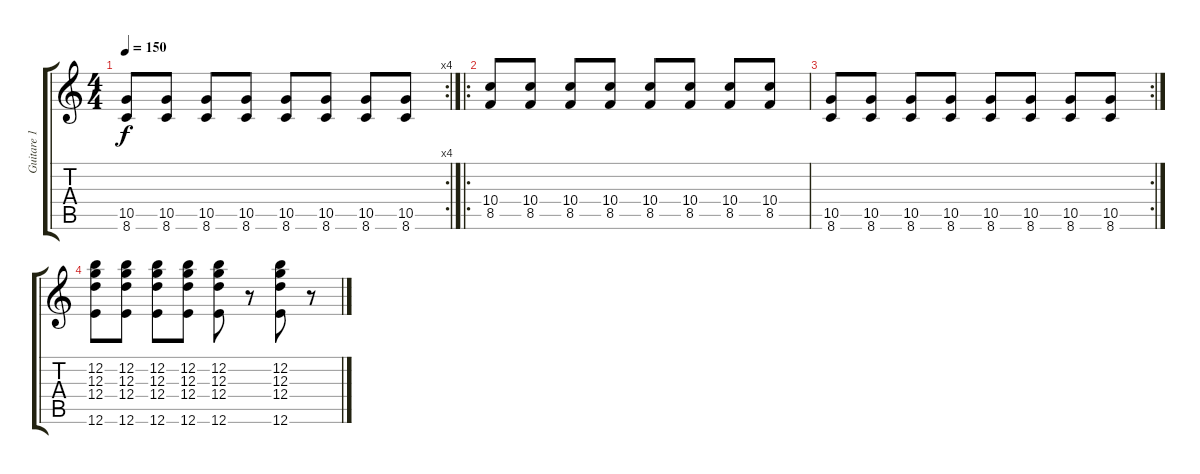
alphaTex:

\track ("Guitare 1" "Guitare 1") {instrument distortionguitar}
\staff {score tabs}
\tuning (E4 B3 G3 D3 A2 E2) {hide}
\rc 4
\ts (4 4)
\tempo 150
\clef g2
\ks c
(10.5 8.6).8{dy f} (10.5 8.6).8 (10.5 8.6).8 (10.5 8.6).8 (10.5 8.6).8 (10.5 8.6).8 (10.5 8.6).8 (10.5 8.6).8 |
\ro
(10.4 8.5).8 (10.4 8.5).8 (10.4 8.5).8 (10.4 8.5).8 (10.4 8.5).8 (10.4 8.5).8 (10.4 8.5).8 (10.4 8.5).8 |
\rc 2
(10.5 8.6).8 (10.5 8.6).8 (10.5 8.6).8 (10.5 8.6).8 (10.5 8.6).8 (10.5 8.6).8 (10.5 8.6).8 (10.5 8.6).8 |
(12.2 12.3 12.4 12.6).8 (12.2 12.3 12.4 12.6).8 (12.2 12.3 12.4 12.6).8 (12.2 12.3 12.4 12.6).8 (12.2 12.3 12.4 12.6).8 r.8 (12.2 12.3 12.4 12.6).8 r.8
